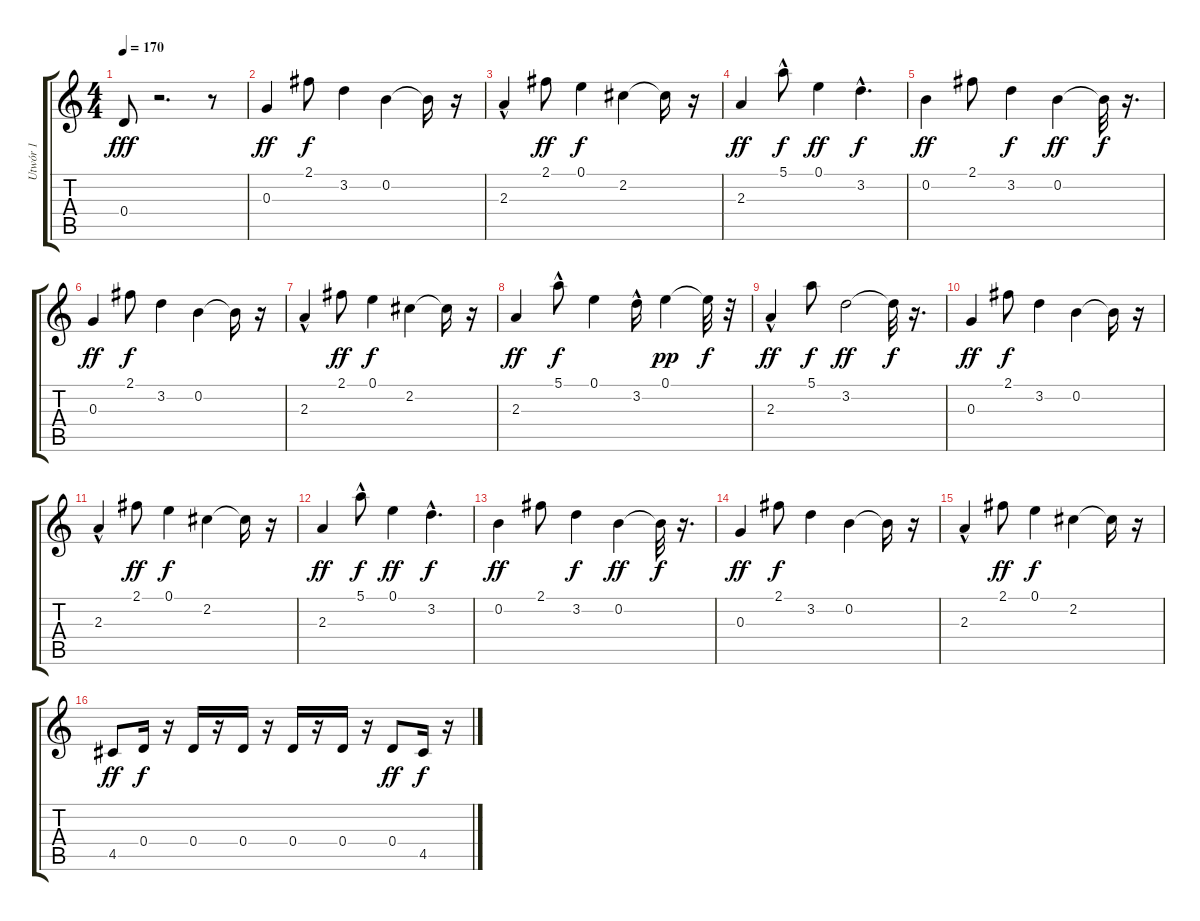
\track ("Utwór 1" "Utwór 1") {instrument electricguitarclean}
\staff {score tabs}
\tuning (E4 B3 G3 D3 A2 E2) {hide}
\ts (4 4)
\tempo 170
\clef g2
\ks c
0.4.8{dy fff} r.2{d} r.8 |
0.3.4{dy ff} 2.1.8{dy f} 3.2.4 0.2.4 0.2{t}.16 r.16 |
2.3{hac}.4 2.1.8{dy ff} 0.1.4{dy f} 2.2.4 2.2{t}.16 r.16 |
2.3.4{dy ff} 5.1{hac}.8{dy f} 0.1.4{dy ff} 3.2{hac}.4{d dy f} |
0.2.4{dy ff} 2.1.8 3.2.4{dy f} 0.2.4{dy ff} 0.2{t}.32{dy f} r.16{d} |
0.3.4{dy ff} 2.1.8{dy f} 3.2.4 0.2.4 0.2{t}.16 r.16 |
2.3{hac}.4 2.1.8{dy ff} 0.1.4{dy f} 2.2.4 2.2{t}.16 r.16 |
2.3.4{dy ff} 5.1{hac}.8{dy f} 0.1.4 3.2{hac}.16 0.1.4{dy pp} 0.1{t}.32{dy f} r.32 |
2.3{hac}.4{dy ff} 5.1.8{dy f} 3.2.2{dy ff} 3.2{t}.32{dy f} r.16{d} |
0.3.4{dy ff} 2.1.8{dy f} 3.2.4 0.2.4 0.2{t}.16 r.16 |
2.3{hac}.4 2.1.8{dy ff} 0.1.4{dy f} 2.2.4 2.2{t}.16 r.16 |
2.3.4{dy ff} 5.1{hac}.8{dy f} 0.1.4{dy ff} 3.2{hac}.4{d dy f} |
0.2.4{dy ff} 2.1.8 3.2.4{dy f} 0.2.4{dy ff} 0.2{t}.32{dy f} r.16{d} |
0.3.4{dy ff} 2.1.8{dy f} 3.2.4 0.2.4 0.2{t}.16 r.16 |
2.3{hac}.4 2.1.8{dy ff} 0.1.4{dy f} 2.2.4 2.2{t}.16 r.16 |
4.5.8{dy ff} 0.4.16{dy f} r.16 0.4.16 r.16 0.4.16 r.16 0.4.16 r.16 0.4.16 r.16 0.4.8{dy ff} 4.5.16{dy f} r.16
